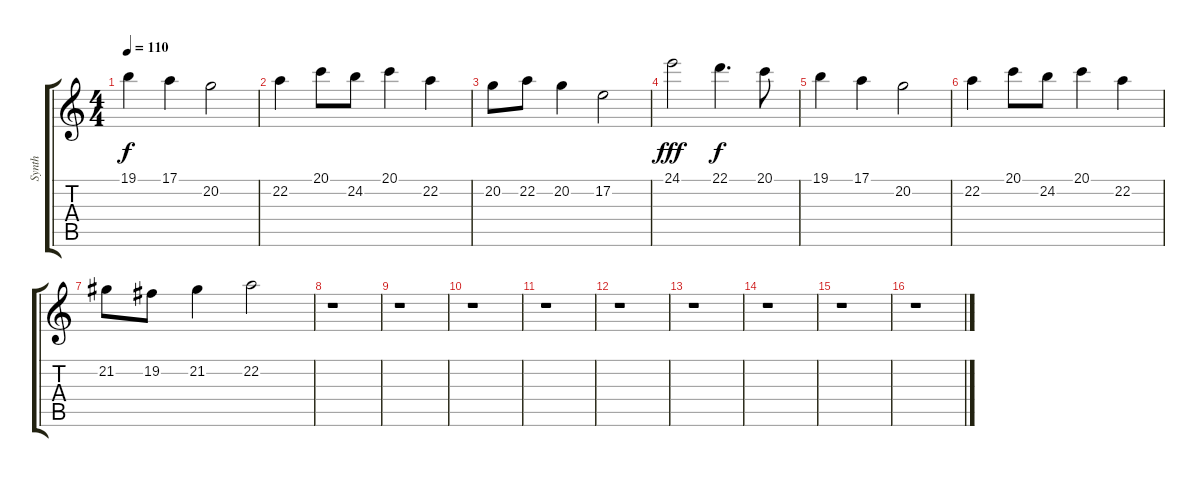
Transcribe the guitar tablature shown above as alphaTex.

\track ("Synth" "Synth") {instrument stringensemble1}
\staff {score tabs}
\tuning (E4 B3 G3 D3 A2 E2) {hide}
\ts (4 4)
\tempo 110
\clef g2
\ks c
19.1.4{dy f} 17.1.4 20.2.2 |
22.2.4 20.1.8 24.2.8 20.1.4 22.2.4 |
20.2.8 22.2.8 20.2.4 17.2.2 |
24.1.2{dy fff} 22.1.4{d dy f} 20.1.8 |
19.1.4 17.1.4 20.2.2 |
22.2.4 20.1.8 24.2.8 20.1.4 22.2.4 |
21.2.8 19.2.8 21.2.4 22.2.2 |
r.1 |
r.1 |
r.1 |
r.1 |
r.1 |
r.1 |
r.1 |
r.1 |
r.1
